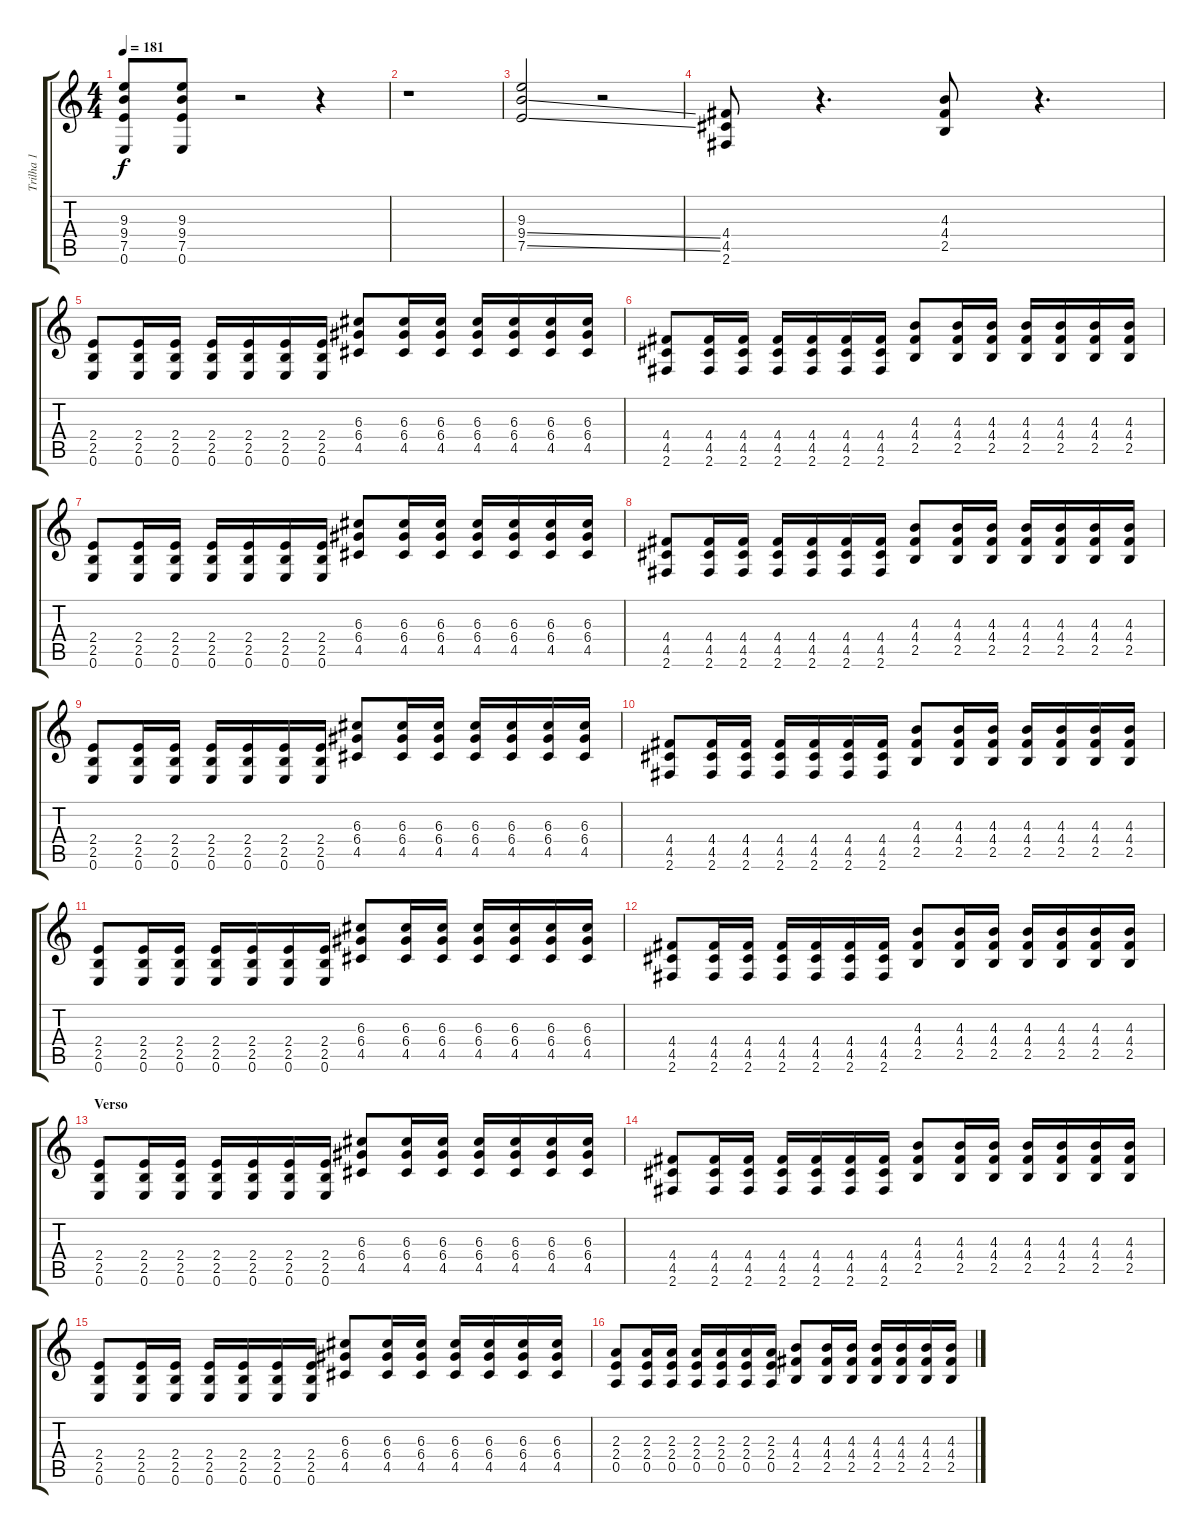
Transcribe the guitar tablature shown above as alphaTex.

\track ("Trilha 1" "Trilha 1") {instrument distortionguitar}
\staff {score tabs}
\tuning (E4 B3 G3 D3 A2 E2) {hide}
\ts (4 4)
\tempo 181
\clef g2
\ks c
(9.3 9.4 7.5 0.6).8{dy f instrument distortionguitar} (9.3 9.4 7.5 0.6).8 r.2 r.4 |
r.1 |
(9.3 9.4{ss} 7.5{ss}).2 r.2 |
(4.4 4.5 2.6).8 r.4{d} (4.3 4.4 2.5).8 r.4{d} |
(2.4 2.5 0.6).8 (2.4 2.5 0.6).16 (2.4 2.5 0.6).16 (2.4 2.5 0.6).16 (2.4 2.5 0.6).16 (2.4 2.5 0.6).16 (2.4 2.5 0.6).16 (6.3 6.4 4.5).8 (6.3 6.4 4.5).16 (6.3 6.4 4.5).16 (6.3 6.4 4.5).16 (6.3 6.4 4.5).16 (6.3 6.4 4.5).16 (6.3 6.4 4.5).16 |
(4.4 4.5 2.6).8 (4.4 4.5 2.6).16 (4.4 4.5 2.6).16 (4.4 4.5 2.6).16 (4.4 4.5 2.6).16 (4.4 4.5 2.6).16 (4.4 4.5 2.6).16 (4.3 4.4 2.5).8 (4.3 4.4 2.5).16 (4.3 4.4 2.5).16 (4.3 4.4 2.5).16 (4.3 4.4 2.5).16 (4.3 4.4 2.5).16 (4.3 4.4 2.5).16 |
(2.4 2.5 0.6).8 (2.4 2.5 0.6).16 (2.4 2.5 0.6).16 (2.4 2.5 0.6).16 (2.4 2.5 0.6).16 (2.4 2.5 0.6).16 (2.4 2.5 0.6).16 (6.3 6.4 4.5).8 (6.3 6.4 4.5).16 (6.3 6.4 4.5).16 (6.3 6.4 4.5).16 (6.3 6.4 4.5).16 (6.3 6.4 4.5).16 (6.3 6.4 4.5).16 |
(4.4 4.5 2.6).8 (4.4 4.5 2.6).16 (4.4 4.5 2.6).16 (4.4 4.5 2.6).16 (4.4 4.5 2.6).16 (4.4 4.5 2.6).16 (4.4 4.5 2.6).16 (4.3 4.4 2.5).8 (4.3 4.4 2.5).16 (4.3 4.4 2.5).16 (4.3 4.4 2.5).16 (4.3 4.4 2.5).16 (4.3 4.4 2.5).16 (4.3 4.4 2.5).16 |
(2.4 2.5 0.6).8 (2.4 2.5 0.6).16 (2.4 2.5 0.6).16 (2.4 2.5 0.6).16 (2.4 2.5 0.6).16 (2.4 2.5 0.6).16 (2.4 2.5 0.6).16 (6.3 6.4 4.5).8 (6.3 6.4 4.5).16 (6.3 6.4 4.5).16 (6.3 6.4 4.5).16 (6.3 6.4 4.5).16 (6.3 6.4 4.5).16 (6.3 6.4 4.5).16 |
(4.4 4.5 2.6).8 (4.4 4.5 2.6).16 (4.4 4.5 2.6).16 (4.4 4.5 2.6).16 (4.4 4.5 2.6).16 (4.4 4.5 2.6).16 (4.4 4.5 2.6).16 (4.3 4.4 2.5).8 (4.3 4.4 2.5).16 (4.3 4.4 2.5).16 (4.3 4.4 2.5).16 (4.3 4.4 2.5).16 (4.3 4.4 2.5).16 (4.3 4.4 2.5).16 |
(2.4 2.5 0.6).8 (2.4 2.5 0.6).16 (2.4 2.5 0.6).16 (2.4 2.5 0.6).16 (2.4 2.5 0.6).16 (2.4 2.5 0.6).16 (2.4 2.5 0.6).16 (6.3 6.4 4.5).8 (6.3 6.4 4.5).16 (6.3 6.4 4.5).16 (6.3 6.4 4.5).16 (6.3 6.4 4.5).16 (6.3 6.4 4.5).16 (6.3 6.4 4.5).16 |
(4.4 4.5 2.6).8 (4.4 4.5 2.6).16 (4.4 4.5 2.6).16 (4.4 4.5 2.6).16 (4.4 4.5 2.6).16 (4.4 4.5 2.6).16 (4.4 4.5 2.6).16 (4.3 4.4 2.5).8 (4.3 4.4 2.5).16 (4.3 4.4 2.5).16 (4.3 4.4 2.5).16 (4.3 4.4 2.5).16 (4.3 4.4 2.5).16 (4.3 4.4 2.5).16 |
\section ("" "Verso")
(2.4 2.5 0.6).8 (2.4 2.5 0.6).16 (2.4 2.5 0.6).16 (2.4 2.5 0.6).16 (2.4 2.5 0.6).16 (2.4 2.5 0.6).16 (2.4 2.5 0.6).16 (6.3 6.4 4.5).8 (6.3 6.4 4.5).16 (6.3 6.4 4.5).16 (6.3 6.4 4.5).16 (6.3 6.4 4.5).16 (6.3 6.4 4.5).16 (6.3 6.4 4.5).16 |
(4.4 4.5 2.6).8 (4.4 4.5 2.6).16 (4.4 4.5 2.6).16 (4.4 4.5 2.6).16 (4.4 4.5 2.6).16 (4.4 4.5 2.6).16 (4.4 4.5 2.6).16 (4.3 4.4 2.5).8 (4.3 4.4 2.5).16 (4.3 4.4 2.5).16 (4.3 4.4 2.5).16 (4.3 4.4 2.5).16 (4.3 4.4 2.5).16 (4.3 4.4 2.5).16 |
(2.4 2.5 0.6).8 (2.4 2.5 0.6).16 (2.4 2.5 0.6).16 (2.4 2.5 0.6).16 (2.4 2.5 0.6).16 (2.4 2.5 0.6).16 (2.4 2.5 0.6).16 (6.3 6.4 4.5).8 (6.3 6.4 4.5).16 (6.3 6.4 4.5).16 (6.3 6.4 4.5).16 (6.3 6.4 4.5).16 (6.3 6.4 4.5).16 (6.3 6.4 4.5).16 |
(2.3 2.4 0.5).8 (2.3 2.4 0.5).16 (2.3 2.4 0.5).16 (2.3 2.4 0.5).16 (2.3 2.4 0.5).16 (2.3 2.4 0.5).16 (2.3 2.4 0.5).16 (4.3 4.4 2.5).8 (4.3 4.4 2.5).16 (4.3 4.4 2.5).16 (4.3 4.4 2.5).16 (4.3 4.4 2.5).16 (4.3 4.4 2.5).16 (4.3 4.4 2.5).16
